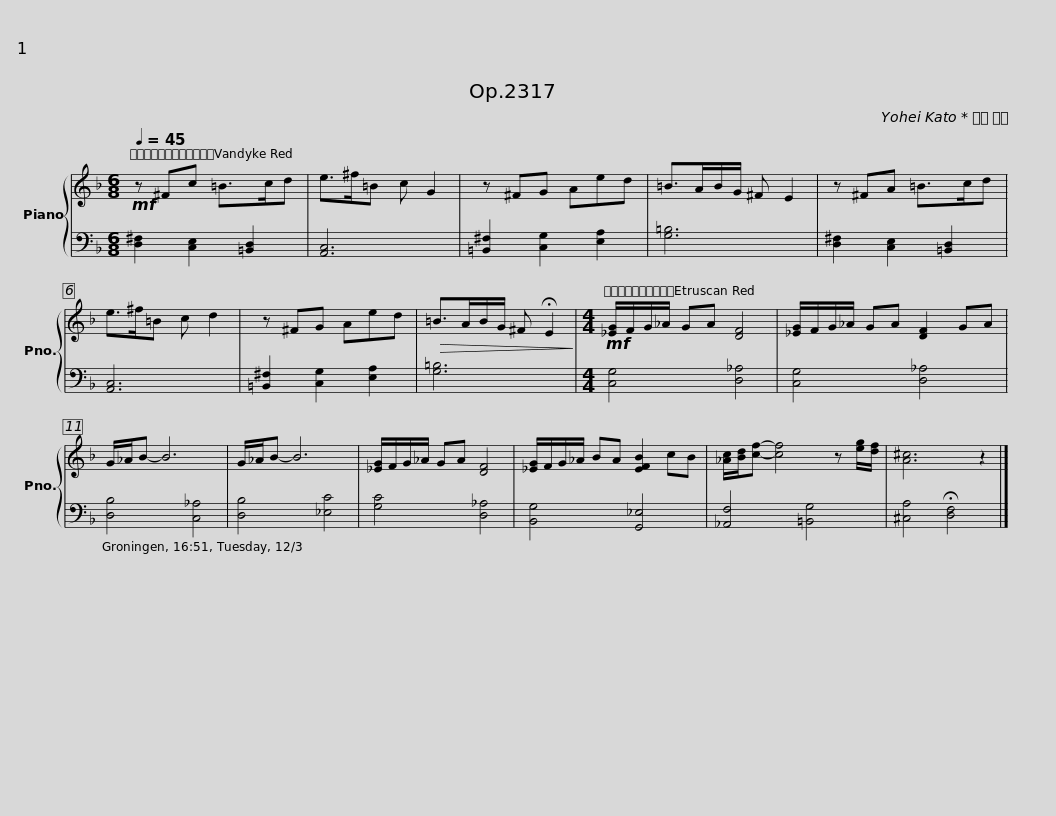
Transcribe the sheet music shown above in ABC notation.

X:1
%%score { 1 | 2 }
L:1/8
Q:1/4=45
M:6/8
I:linebreak $
K:F
V:1 treble
V:2 bass
V:1
!mf! z ^Fc =B>cd | e>^f=B c G2 | z ^FG Aed | =B>AB/G/ ^F E2 | z ^FA =B>cd |$ %5
 e>^f=B c d2 | z ^FG Aed |!>(! =B>AB/G/ ^F !fermata!E2!>)! |[M:4/4]!mf! [_EG]/F/G/_A/ GA [DF]4 | [_EG]/F/G/_A/ GA [DF]2 GA |$ %10
 G/_A/B- B6 | G/_A/B- B6 | [_EG]/F/G/_A/ GA [DF]4 | [_EG]/F/G/_A/ BA [EFB]2 cB | [_Ac]/[Bd]/[cf]- [cf]4 z [eg]/[df]/ | %15
 [A^c]6 z2 |] %16
V:2
 [D,^F,]2 [C,E,]2 [=B,,D,]2 | [A,,C,]6 | [=B,,^F,]2 [C,G,]2 [E,A,]2 | [G,=B,]6 | [D,^F,]2 [C,E,]2 [=B,,D,]2 |$ %5
 [A,,C,]6 | [=B,,^F,]2 [C,G,]2 [E,A,]2 | [G,=B,]6 |[M:4/4] [C,G,]4 [D,_A,]4 | [C,G,]4 [D,_A,]4 |$ %10
 [D,B,]4 [C,_A,]4 | [D,B,]4 [_E,C]4 | [G,C]4 [D,_A,]4 | [B,,G,]4 [G,,_E,]4 | [_A,,F,]4 [=B,,G,]4 | %15
 [^C,A,]4 !fermata![D,F,]4 |] %16
